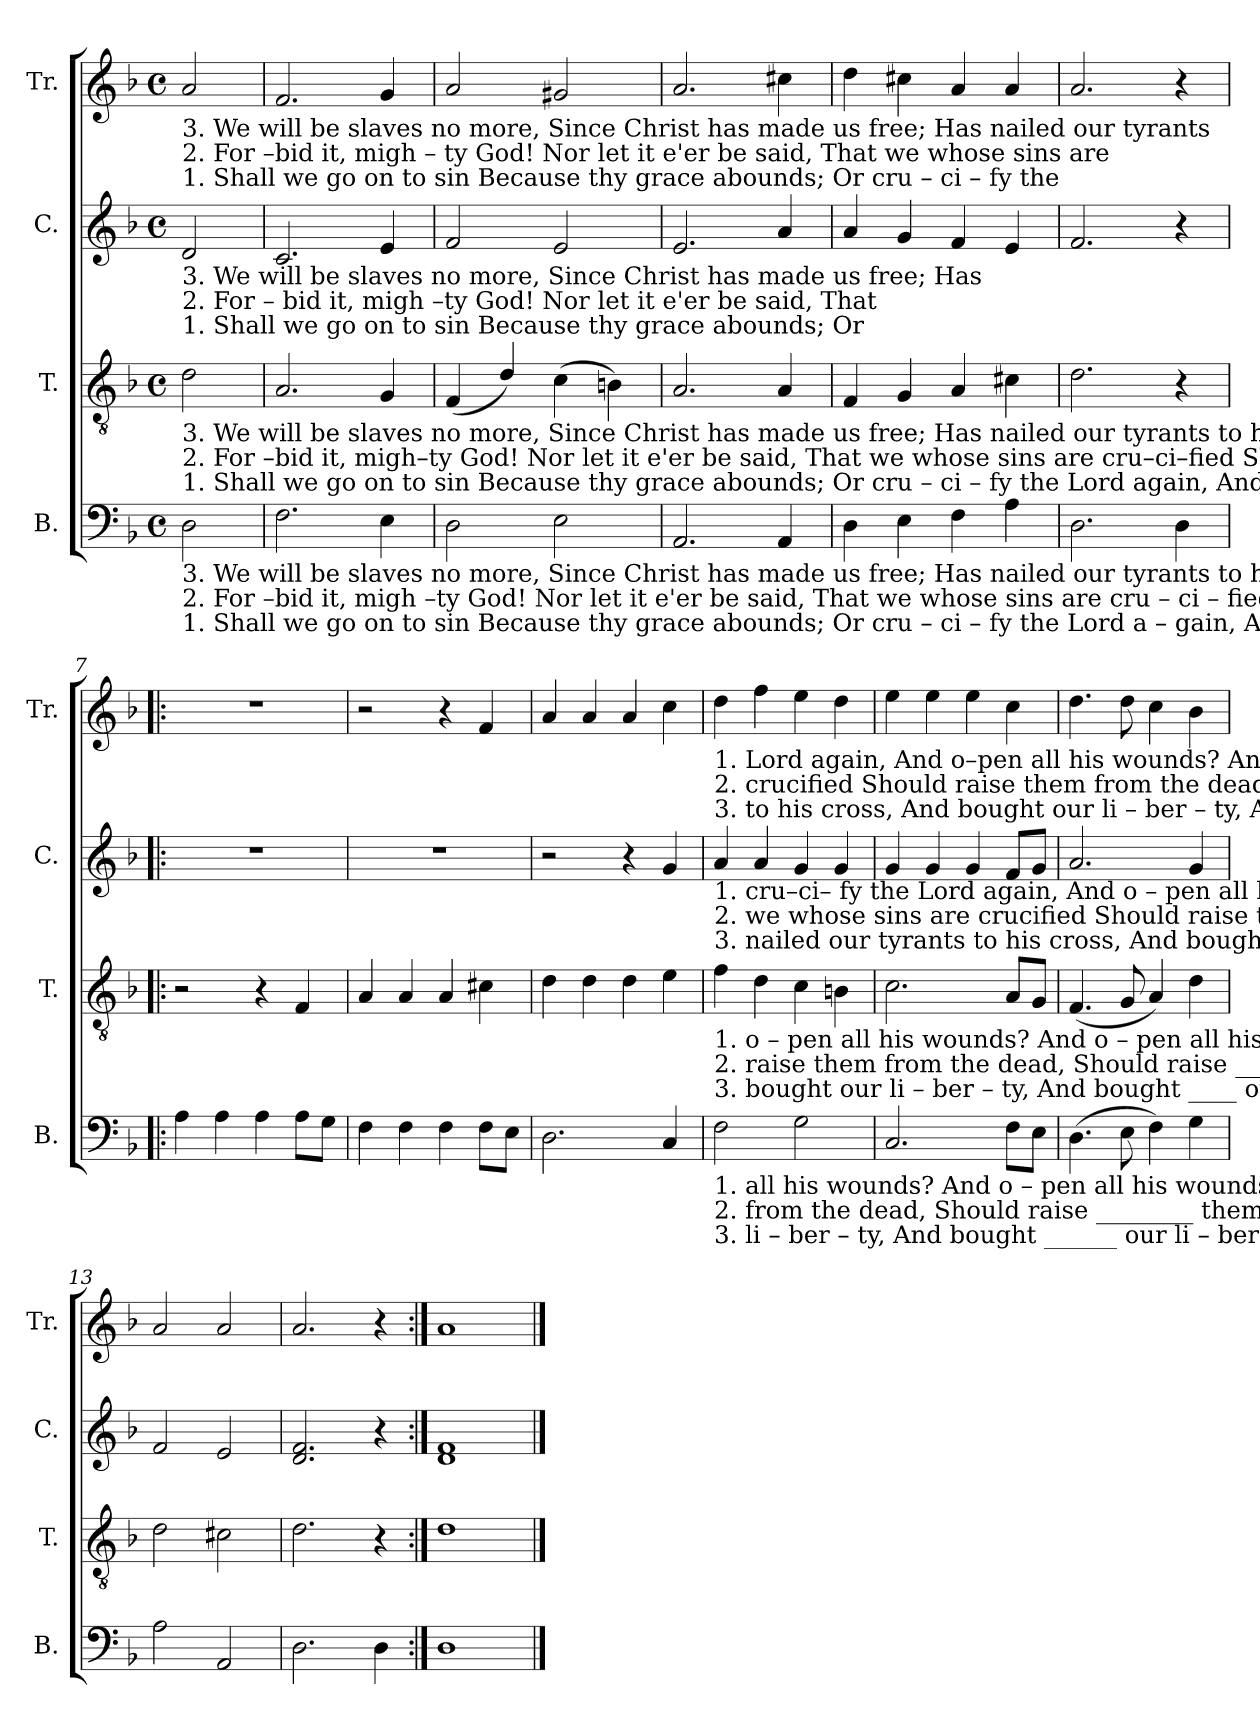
**kern	**kern	**kern	**kern
*part4	*part3	*part2	*part1
*staff4	*staff3	*staff2	*staff1
*I"B.	*I"T.	*I"C.	*I"Tr.
*I'B.	*I'T.	*I'C.	*I'Tr.
*clefF4	*clefGv2	*clefG2	*clefG2
*k[b-]	*k[b-]	*k[b-]	*k[b-]
*M4/4	*M4/4	*M4/4	*M4/4
*met(c)	*met(c)	*met(c)	*met(c)
*MM150	*MM150	*MM150	*MM150
=1	=1	=1	=1
!	!	!	!LO:TX:b:t=3. We     will  be  slaves  no        more,  Since Christ has made us free;                                                                                Has       nailed our tyrants
!	!	!	!LO:TX:b:t=2. For –bid  it,   migh – ty           God!   Nor   let   it    e'er   be   said,                                                                                   That  we  whose  sins are
!	!	!	!LO:TX:b:t=1. Shall  we   go    on       to             sin     Because  thy grace abounds;                                                                                   Or          cru – ci – fy  the
!	!	!LO:TX:b:t=3. We     will  be  slaves  no        more,  Since Christ has made us free;                                                                                                                        Has	!
!	!	!LO:TX:b:t=2. For – bid  it,   migh –ty         God!   Nor    let    it     e'er    be  said,                                                                                                                          That	!
!	!	!LO:TX:b:t=1. Shall  we   go   on       to            sin      Because  thy grace abounds;                                                                                                                          Or	!
!	!LO:TX:b:t=3. We     will  be  slaves  no        more,  Since Christ has made us free;                                     Has        nailed  our   tyrants     to  his cross,  And	!	!
!	!LO:TX:b:t=2. For –bid  it,   migh–ty            God!   Nor    let    it     e'er   be  said,                                       That      we  whose  sins  are     cru–ci–fied  Should	!	!
!	!LO:TX:b:t=1. Shall we   go    on      to              sin     Because  thy grace abounds;                                        Or        cru –  ci –  fy     the        Lord  again, And	!	!
!LO:TX:b:t=3. We     will  be  slaves  no       more,  Since Christ has made us free; Has    nailed  our tyrants      to      his   cross,  And     bought           our	!	!	!
!LO:TX:b:t=2. For –bid  it,   migh –ty           God!   Nor   let    it     e'er   be  said,  That   we whose sins are      cru  –  ci – fied   Should   raise            them	!	!	!
!LO:TX:b:t=1. Shall  we  go   on       to              sin     Because thy grace abounds;  Or      cru – ci – fy      the      Lord   a  –  gain,   And      o           –        pen	!	!	!
2D\	2d\	2d/	2a/
=2	=2	=2	=2
2.F\	2.A/	2.c/	2.f/
4E\	4G/	4e/	4g/
=3	=3	=3	=3
2D\	(4F/	2f/	2a/
.	4d/)	.	.
2E\	(4c\	2e/	2g#X/
.	4Bn\)	.	.
=4	=4	=4	=4
2.AA/	2.A/	2.e/	2.a/
4AA/	4A/	4a/	4cc#X\
=5	=5	=5	=5
4D\	4F/	4a/	4dd\
4E\	4G/	4g/	4cc#X\
4F\	4A/	4f/	4a/
4A\	4c#X\	4e/	4a/
=6	=6	=6	=6
2.D\	2.d\	2.f/	2.a/
4D\	4r	4r	4r
=7!|:	=7!|:	=7!|:	=7!|:
4A\	2r	1r	1r
4A\	.	.	.
4A\	4r	.	.
8A\L	4F/	.	.
8G\J	.	.	.
=8	=8	=8	=8
4F\	4A/	1r	2r
4F\	4A/	.	.
4F\	4A/	.	4r
8F\L	4c#X\	.	4f/
8E\J	.	.	.
=9	=9	=9	=9
2.D\	4d\	2r	4a/
.	4d\	.	4a/
.	4d\	4r	4a/
4C/	4e\	4g/	4cc\
!!LO:LB:g=z
=10	=10	=10	=10
!	!	!	!LO:TX:b:t=1. Lord again, And   o–pen  all   his  wounds?  And  o–pen      all     his    wounds?
!	!	!	!LO:TX:b:t=2. crucified  Should raise them from the dead,  Should raise them from the dead.
!	!	!	!LO:TX:b:t=3. to his cross, And bought our li – ber – ty,    And  bought  our li  –  ber  –  ty.
!	!	!LO:TX:b:t=1.  cru–ci– fy  the     Lord again,    And       o          –        pen     all       his    wounds?	!
!	!	!LO:TX:b:t=2. we whose sins are crucified     Should   raise             them   from   the      dead.	!
!	!	!LO:TX:b:t=3. nailed our tyrants to his cross,  And     bought          our      li    –   ber   –  ty.	!
!	!LO:TX:b:t=1. o – pen  all    his  wounds?           And     o           –        pen     all       his     wounds?	!	!
!	!LO:TX:b:t=2. raise them from the dead,          Should  raise _______  them   from   the      dead.	!	!
!	!LO:TX:b:t=3. bought our li – ber – ty,               And     bought ____     our     li    –   ber    –  ty.	!	!
!LO:TX:b:t=1.  all           his           wounds?         And      o          –          pen     all       his  wounds?  Or	!	!	!
!LO:TX:b:t=2.  from      the            dead,              Should  raise ________  them   from   the     dead.    That	!	!	!
!LO:TX:b:t=3.  li     –      ber      –     ty,                 And      bought ______    our     li   –   ber  –   ty.       Has	!	!	!
2F\	4f\	4a/	4dd\
.	4d\	4a/	4ff\
2G\	4c\	4g/	4ee\
.	4Bn\	4g/	4dd\
=11	=11	=11	=11
2.C/	2.c\	4g/	4ee\
.	.	4g/	4ee\
.	.	4g/	4ee\
8F\L	8A/L	8f/L	4cc\
8E\J	8G/J	8g/J	.
=12	=12	=12	=12
(4.D\	(4.F/	2.a/	4.dd\
8E\	8G/	.	8dd\
4F\)	4A/)	.	4cc\
4G\	4d\	4g/	4b-\
=13	=13	=13	=13
2A\	2d\	2f/	2a/
2AA/	2c#X\	2e/	2a/
=14	=14	=14	=14
2.D\	2.d\	2.d/ 2.f/	2.a/
4D\	4r	4r	4r
=15:|!	=15:|!	=15:|!	=15:|!
1D	1d	1d 1f	1a
==	==	==	==
*-	*-	*-	*-
